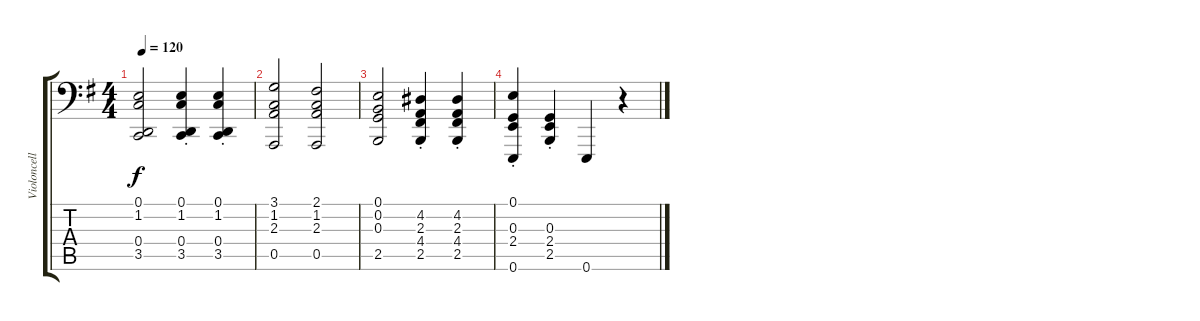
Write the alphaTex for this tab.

\track ("Violoncello" "Violoncell") {instrument cello}
\staff {score tabs}
\tuning (E3 B2 G2 D2 A1 E1) {hide}
\ts (4 4)
\tempo 120
\clef f4
\ks g
(0.1 1.2 0.4 3.5).2{dy f} (0.1{st} 1.2{st} 0.4{st} 3.5{st}).4 (0.1{st} 1.2{st} 0.4{st} 3.5{st}).4 |
(3.1 1.2 2.3 0.5).2 (2.1 1.2 2.3 0.5).2 |
(0.1 0.2 0.3 2.5).2 (4.2{st} 2.3{st} 4.4{st} 2.5{st}).4 (4.2{st} 2.3{st} 4.4{st} 2.5{st}).4 |
(0.1{st} 0.3{st} 2.4{st} 0.6).4 (0.3{st} 2.4{st} 2.5).4 0.6.4 r.4
